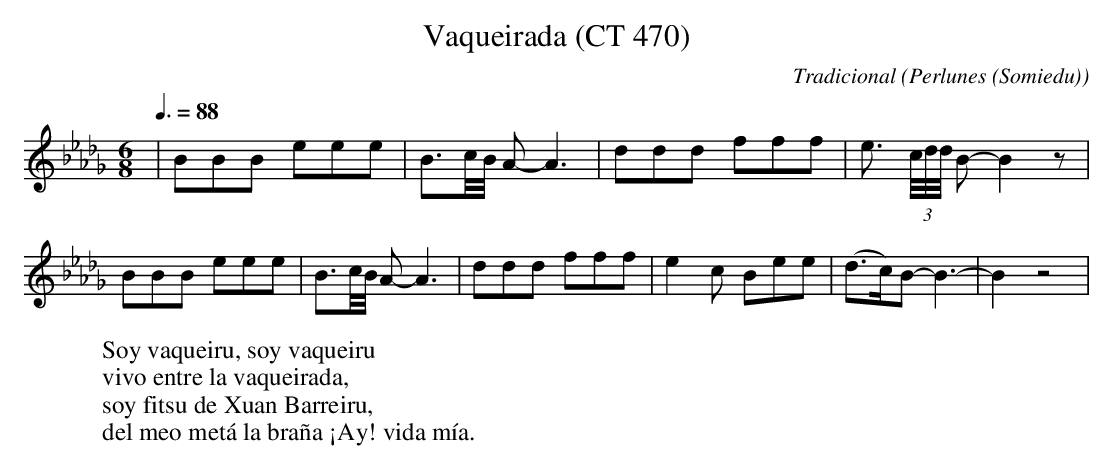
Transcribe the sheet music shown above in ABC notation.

X:1
T:Vaqueirada (CT 470)
C:Tradicional
O:Perlunes (Somiedu)
M:6/8
L:1/8
Q:3/8=88
K:Bbm
|BBB eee|B3/2c/4B/4 A-A3|ddd fff|e3/2 (3c/4d/4d/4 B-B2 z|
BBB eee|B3/2c/4B/4 A-A3|ddd fff|e2c Bee|(d>c)B-B3-|B2 z4|
W:Soy vaqueiru, soy vaqueiru
W:vivo entre la vaqueirada,
W:soy fitsu de Xuan Barreiru,
W:del meo metá la braña ¡Ay! vida mía.
W:
